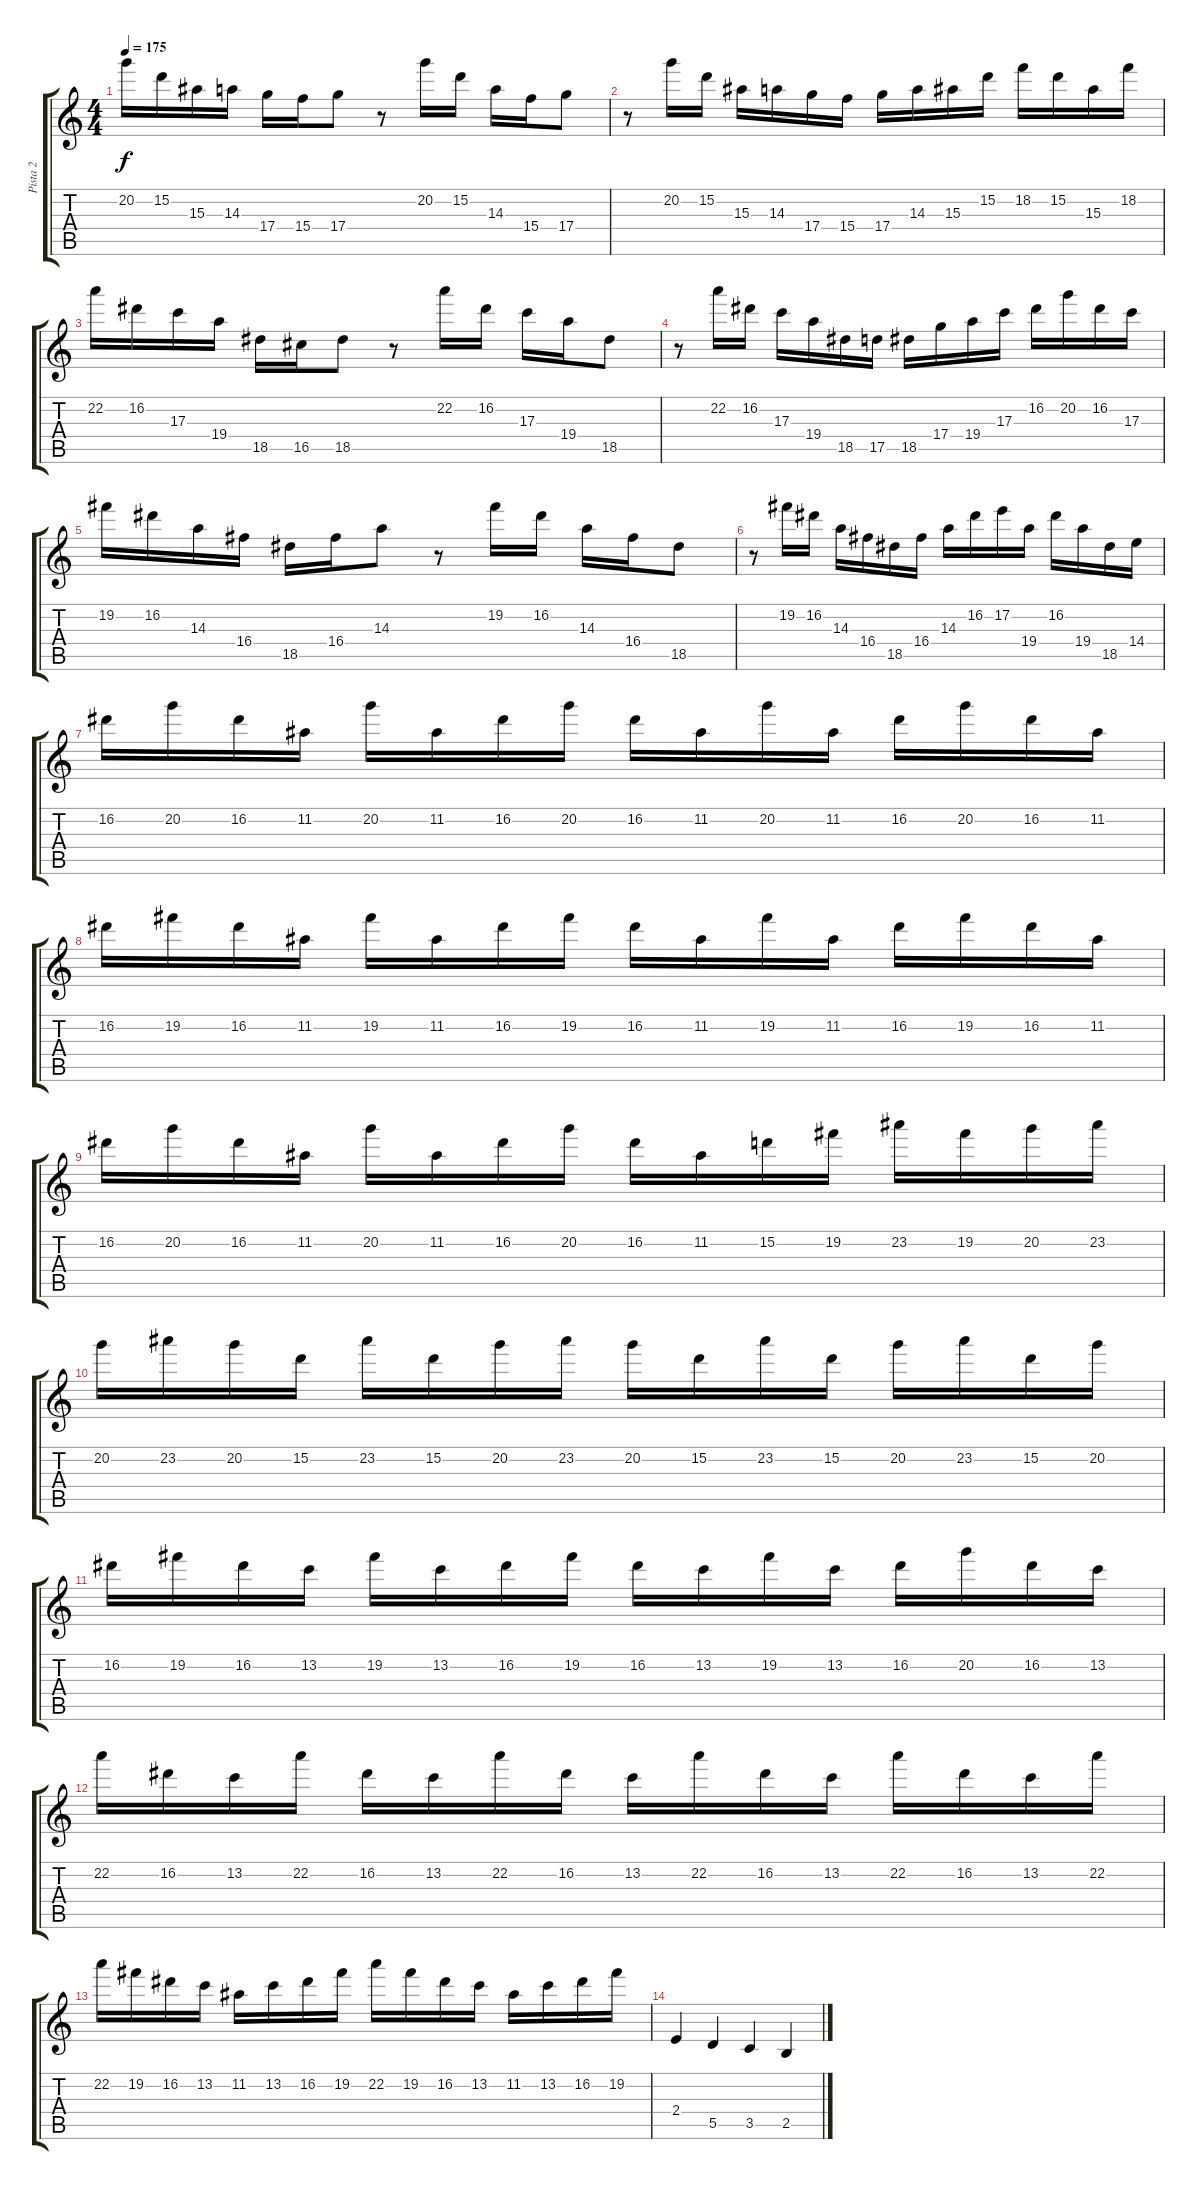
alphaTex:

\track ("Pista 2" "Pista 2") {instrument distortionguitar}
\staff {score tabs}
\tuning (E4 B3 G3 D3 A2 E2) {hide}
\ts (4 4)
\tempo 175
\clef g2
\ks c
20.2.16{dy f} 15.2.16 15.3.16 14.3.16 17.4.16 15.4.16 17.4.8 r.8 20.2.16 15.2.16 14.3.16 15.4.16 17.4.8 |
r.8 20.2.16 15.2.16 15.3.16 14.3.16 17.4.16 15.4.16 17.4.16 14.3.16 15.3.16 15.2.16 18.2.16 15.2.16 15.3.16 18.2.16 |
22.2.16 16.2.16 17.3.16 19.4.16 18.5.16 16.5.16 18.5.8 r.8 22.2.16 16.2.16 17.3.16 19.4.16 18.5.8 |
r.8 22.2.16 16.2.16 17.3.16 19.4.16 18.5.16 17.5.16 18.5.16 17.4.16 19.4.16 17.3.16 16.2.16 20.2.16 16.2.16 17.3.16 |
19.2.16 16.2.16 14.3.16 16.4.16 18.5.16 16.4.16 14.3.8 r.8 19.2.16 16.2.16 14.3.16 16.4.16 18.5.8 |
r.8 19.2.16 16.2.16 14.3.16 16.4.16 18.5.16 16.4.16 14.3.16 16.2.16 17.2.16 19.4.16 16.2.16 19.4.16 18.5.16 14.4.16 |
16.2.16 20.2.16 16.2.16 11.2.16 20.2.16 11.2.16 16.2.16 20.2.16 16.2.16 11.2.16 20.2.16 11.2.16 16.2.16 20.2.16 16.2.16 11.2.16 |
16.2.16 19.2.16 16.2.16 11.2.16 19.2.16 11.2.16 16.2.16 19.2.16 16.2.16 11.2.16 19.2.16 11.2.16 16.2.16 19.2.16 16.2.16 11.2.16 |
16.2.16 20.2.16 16.2.16 11.2.16 20.2.16 11.2.16 16.2.16 20.2.16 16.2.16 11.2.16 15.2.16 19.2.16 23.2.16 19.2.16 20.2.16 23.2.16 |
20.2.16 23.2.16 20.2.16 15.2.16 23.2.16 15.2.16 20.2.16 23.2.16 20.2.16 15.2.16 23.2.16 15.2.16 20.2.16 23.2.16 15.2.16 20.2.16 |
16.2.16 19.2.16 16.2.16 13.2.16 19.2.16 13.2.16 16.2.16 19.2.16 16.2.16 13.2.16 19.2.16 13.2.16 16.2.16 20.2.16 16.2.16 13.2.16 |
22.2.16 16.2.16 13.2.16 22.2.16 16.2.16 13.2.16 22.2.16 16.2.16 13.2.16 22.2.16 16.2.16 13.2.16 22.2.16 16.2.16 13.2.16 22.2.16 |
22.2.16 19.2.16 16.2.16 13.2.16 11.2.16 13.2.16 16.2.16 19.2.16 22.2.16 19.2.16 16.2.16 13.2.16 11.2.16 13.2.16 16.2.16 19.2.16 |
2.4.4 5.5.4 3.5.4 2.5.4
